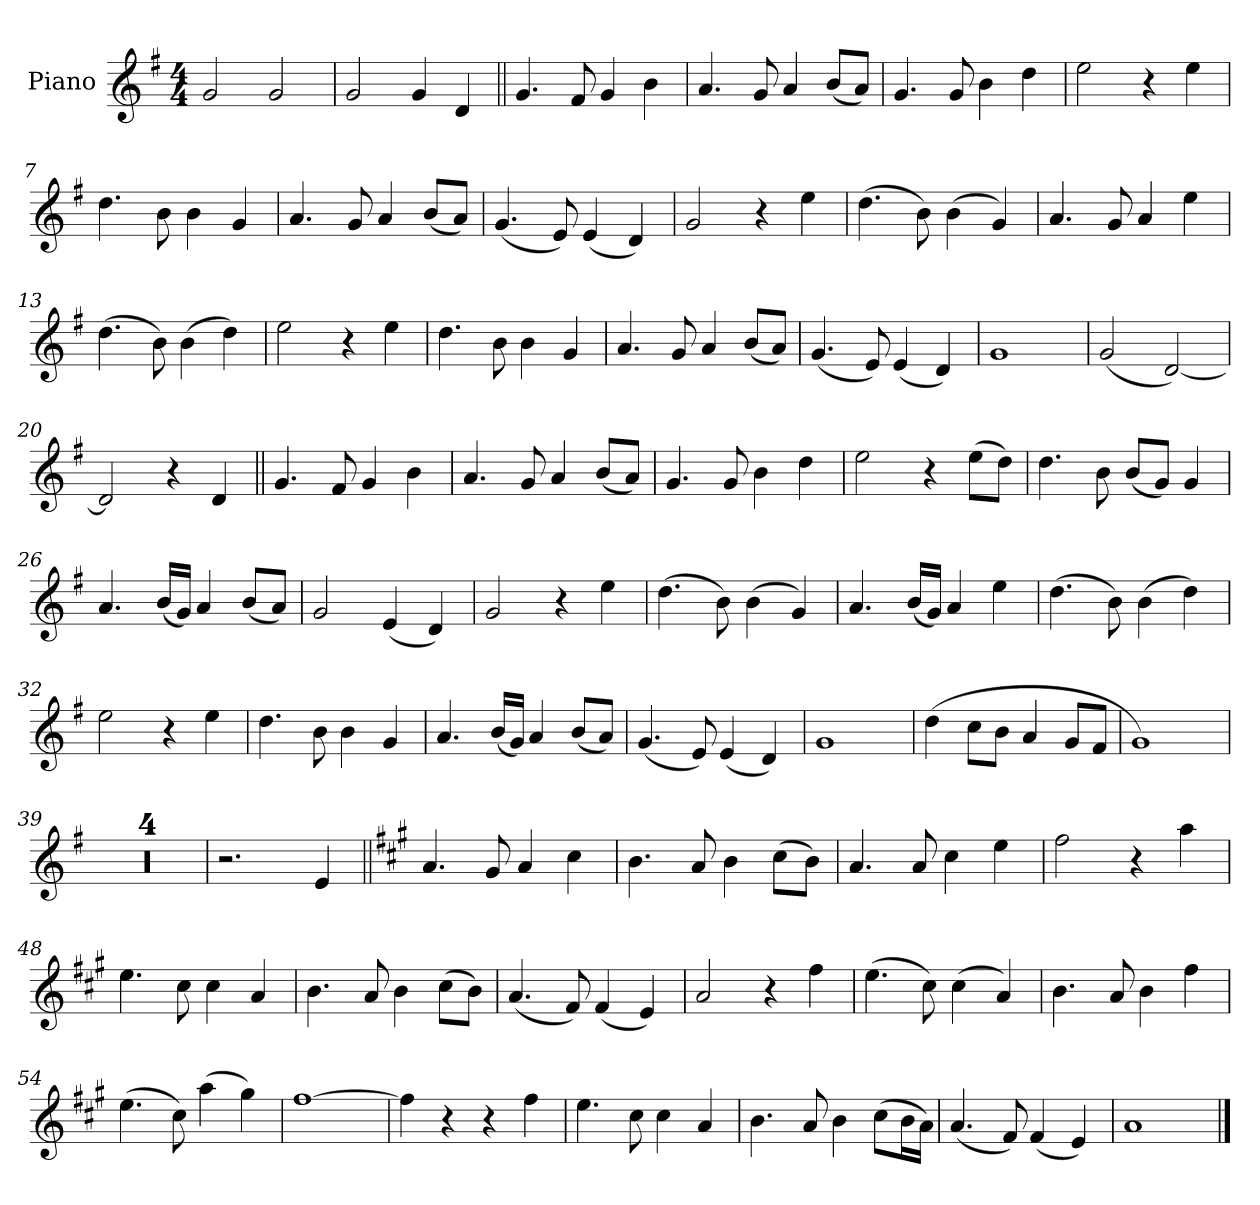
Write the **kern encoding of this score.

**kern
*part1
*staff1
*I"Piano
*I'Pno.
*clefG2
*k[f#]
*M4/4
=1
2g!
2g!
=2
2g!
4g!
4d
=3||
4.g
8f#
4g
4b
=4
4.a
8g
4a
(<8bL
8aJ)
=5
4.g
8g
4b
4dd
=6
2ee
4r
4ee
=7
4.dd
8b
4b
4g
=8
4.a
8g
4a
(<8bL
8aJ)
=9
(<4.g
8e)
(<4e
4d)
=10
2g
4r
4ee
=11
(>4.dd
8b)
(>4b
4g)
=12
4.a
8g
4a
4ee
=13
(>4.dd
8b)
(>4b
4dd)
=14
2ee
4r
4ee
=15
4.dd
8b
4b
4g
=16
4.a
8g
4a
(<8bL
8aJ)
=17
(<4.g
8e)
(<4e
4d)
=18
1g
=19
(<2g!
[2d!)
=20
2d!]
4r
4d
=21||
4.g
8f#
4g
4b
=22
4.a
8g
4a
(<8bL
8aJ)
=23
4.g
8g
4b
4dd
=24
2ee
4r
(>8eeL
8ddJ)
=25
4.dd
8b
(<8bL
8gJ)
4g
=26
4.a
(<16bLL
16gJJ)
4a
(<8bL
8aJ)
=27
2g
(<4e
4d)
=28
2g
4r
4ee
=29
(>4.dd
8b)
(>4b
4g)
=30
4.a
(<16bLL
16gJJ)
4a
4ee
=31
(>4.dd
8b)
(>4b
4dd)
=32
2ee
4r
4ee
=33
4.dd
8b
4b
4g
=34
4.a
(<16bLL
16gJJ)
4a
(<8bL
8aJ)
=35
(<4.g
8e)
(<4e
4d)
=36
1g
=37
(>4dd!
8cc!L
8b!J
4a!
8g!L
8f#!J
=38
1g!)
=39
1r
=40
1r
=41
1r
=42
1r
=43
2.r
4e
=44||
*k[f#c#g#]
4.a
8g#
4a
4cc#
=45
4.b
8a
4b
(>8cc#L
8bJ)
=46
4.a
8a
4cc#
4ee
=47
2ff#
4r
4aa
=48
4.ee
8cc#
4cc#
4a
=49
4.b
8a
4b
(>8cc#L
8bJ)
=50
(<4.a
8f#)
(<4f#
4e)
=51
2a
4r
4ff#
=52
(>4.ee
8cc#)
(>4cc#
4a)
=53
4.b
8a
4b
4ff#
=54
(>4.ee
8cc#)
(>4aa
4gg#)
=55
[1ff#
=56
4ff#]
4r
4r
4ff#
=57
4.ee
8cc#
4cc#
4a
=58
4.b
8a
4b
(>8cc#L
16bL
16aJJ)
=59
(<4.a
8f#)
(<4f#
4e)
=60
1a
==
*-
